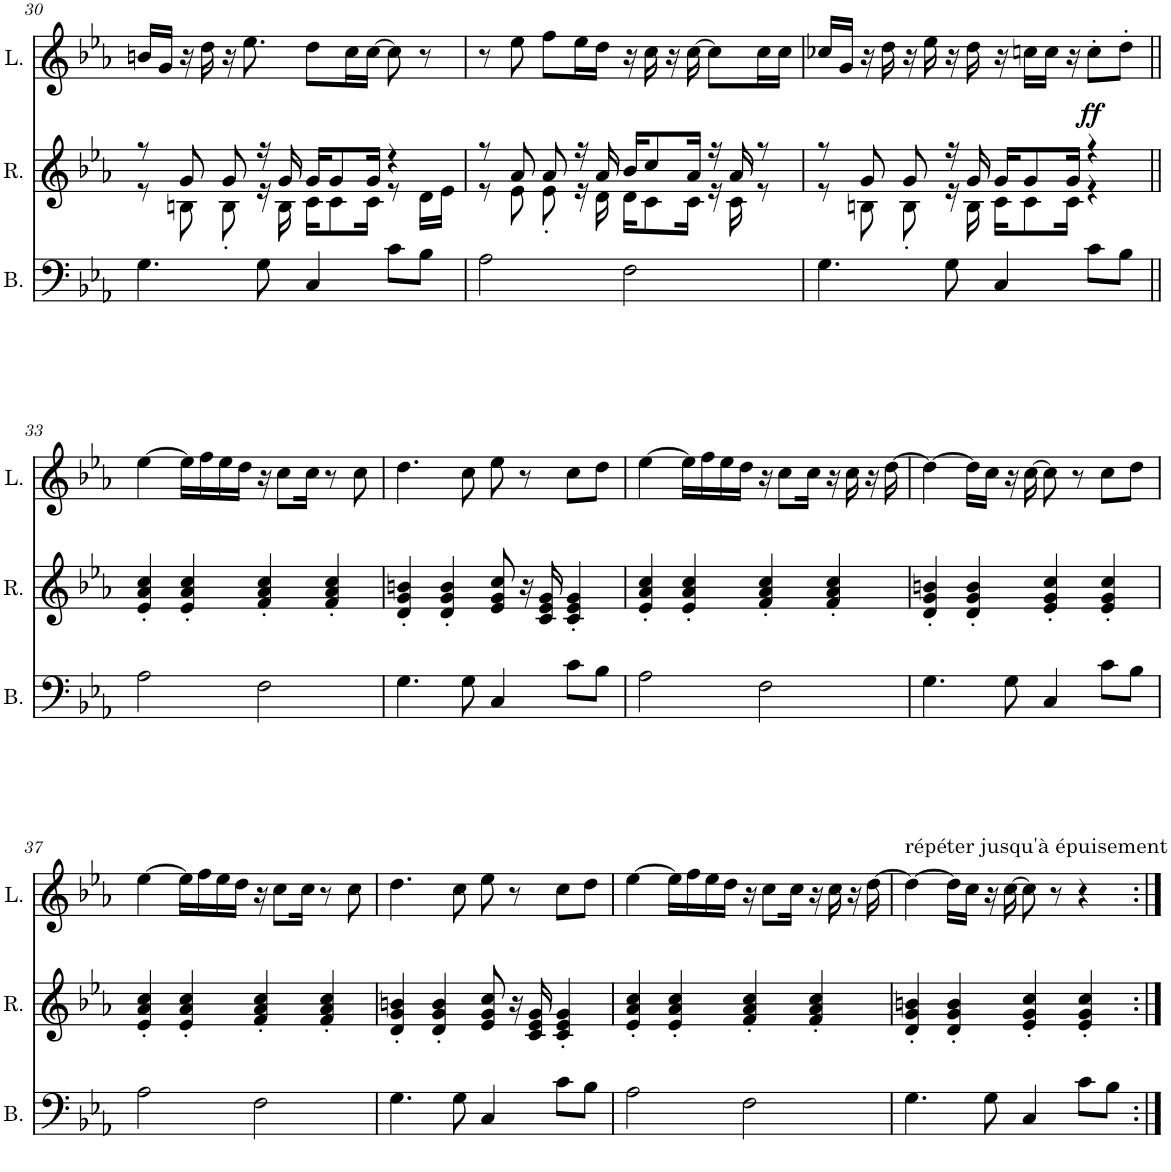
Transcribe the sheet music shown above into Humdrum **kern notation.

**kern	**kern	**kern	**dynam
*part3	*part2	*part1	*part1
*staff3	*staff2	*staff1	*staff1
*I"Bass	*I"Riffs	*I"Lead	*
*I'B.	*I'R.	*I'L.	*
!!LO:PB:g=z
*clefF4	*clefG2	*clefG2	*
*	*Trd5c9	*Trd1c2	*
*k[b-e-a-]	*k[b-e-a-]	*k[b-e-a-]	*
*M4/4	*M4/4	*M4/4	*
=30	=30	=30	=30
*	*^	*	*
4.G\	8r	8r	16bn/LL	.
.	.	.	16g/JJ	.
.	8g/	8Bn\	16r	.
.	.	.	16dd\	.
.	8g/	8B'\	16r	.
.	.	.	8.ee-\	.
8G\	16r	16r	.	.
.	16g/	16B\	.	.
4C/	16g/KL	16c\KL	8dd\L	.
.	8g/	8c\	.	.
.	.	.	16cc\L	.
.	16g/Jk	16c\Jk	[16cc\JJ	.
8c\L	4r	8r	8cc\]	.
8B-\J	.	16d\LL	8r	.
.	.	16e-\JJ	.	.
=31	=31	=31	=31	=31
2A-\	8r	8r	8r	.
.	8a-/	8e-\	8ee-\	.
.	8a-/	8e-'\	8ff\L	.
.	16r	16r	16ee-\L	.
.	16a-/	16d\	16dd\JJ	.
2F\	16b-/KL	16d\KL	16r	.
.	8cc/	8c\	16cc\	.
.	.	.	16r	.
.	16a-/Jk	16c\Jk	[16cc\	.
.	16r	16r	8cc\L]	.
.	16a-/	16c\	.	.
.	8r	8r	16cc\L	.
.	.	.	16cc\JJ	.
=32	=32	=32	=32	=32
4.G\	8r	8r	16cc-X/LL	.
.	.	.	16g/JJ	.
.	8g/	8Bn\	16r	.
.	.	.	16dd\	.
.	8g/	8B'\	16r	.
.	.	.	16ee-\	.
8G\	16r	16r	16r	.
.	16g/	16B\	16dd\	.
4C/	16g/KL	16c\KL	16r	.
.	8g/	8c\	16ccn\LL	.
.	.	.	16cc\JJ	.
.	16g/Jk	16c\Jk	16r	.
!	!	!	!	!LO:DY:b
8c\L	4r	4r	8cc'\L	ff
8B-\J	.	.	8dd'\J	.
*	*v	*v	*	*
!!LO:LB:g=z
=33||	=33||	=33||	=33||
2A-\	4e-/' 4a-/' 4cc/'	[4ee-\	.
.	4e-/' 4a-/' 4cc/'	16ee-\LL]	.
.	.	16ff\	.
.	.	16ee-\	.
.	.	16dd\JJ	.
2F\	4f/' 4a-/' 4cc/'	16r	.
.	.	8cc\L	.
.	.	16cc\Jk	.
.	4f/' 4a-/' 4cc/'	8r	.
.	.	8cc\	.
=34	=34	=34	=34
4.G\	4d/' 4g/' 4bn/'	4.dd\	.
.	4d/' 4g/' 4b/'	.	.
8G\	.	8cc\	.
4C/	8e-/ 8g/ 8cc/	8ee-\	.
.	16r	8r	.
.	16c/ 16e-/ 16g/	.	.
8c\L	4c/' 4e-/' 4g/'	8cc\L	.
8B-\J	.	8dd\J	.
=35	=35	=35	=35
2A-\	4e-/' 4a-/' 4cc/'	[4ee-\	.
.	4e-/' 4a-/' 4cc/'	16ee-\LL]	.
.	.	16ff\	.
.	.	16ee-\	.
.	.	16dd\JJ	.
2F\	4f/' 4a-/' 4cc/'	16r	.
.	.	8cc\L	.
.	.	16cc\Jk	.
.	4f/' 4a-/' 4cc/'	16r	.
.	.	16cc\	.
.	.	16r	.
.	.	[16dd\	.
=36	=36	=36	=36
4.G\	4d/' 4g/' 4bn/'	4dd\_	.
.	4d/' 4g/' 4b/'	16dd\LL]	.
.	.	16cc\JJ	.
8G\	.	16r	.
.	.	[16cc\	.
4C/	4e-/' 4g/' 4cc/'	8cc\]	.
.	.	8r	.
8c\L	4e-/' 4g/' 4cc/'	8cc\L	.
8B-\J	.	8dd\J	.
!!LO:LB:g=z
=37	=37	=37	=37
2A-\	4e-/' 4a-/' 4cc/'	[4ee-\	.
.	4e-/' 4a-/' 4cc/'	16ee-\LL]	.
.	.	16ff\	.
.	.	16ee-\	.
.	.	16dd\JJ	.
2F\	4f/' 4a-/' 4cc/'	16r	.
.	.	8cc\L	.
.	.	16cc\Jk	.
.	4f/' 4a-/' 4cc/'	8r	.
.	.	8cc\	.
=38	=38	=38	=38
4.G\	4d/' 4g/' 4bn/'	4.dd\	.
.	4d/' 4g/' 4b/'	.	.
8G\	.	8cc\	.
4C/	8e-/ 8g/ 8cc/	8ee-\	.
.	16r	8r	.
.	16c/ 16e-/ 16g/	.	.
8c\L	4c/' 4e-/' 4g/'	8cc\L	.
8B-\J	.	8dd\J	.
=39	=39	=39	=39
2A-\	4e-/' 4a-/' 4cc/'	[4ee-\	.
.	4e-/' 4a-/' 4cc/'	16ee-\LL]	.
.	.	16ff\	.
.	.	16ee-\	.
.	.	16dd\JJ	.
2F\	4f/' 4a-/' 4cc/'	16r	.
.	.	8cc\L	.
.	.	16cc\Jk	.
.	4f/' 4a-/' 4cc/'	16r	.
.	.	16cc\	.
.	.	16r	.
.	.	[16dd\	.
=40	=40	=40	=40
!	!	!LO:TX:a:t=répéter jusqu'à épuisement	!
4.G\	4d/' 4g/' 4bn/'	4dd\_	.
.	4d/' 4g/' 4b/'	16dd\LL]	.
.	.	16cc\JJ	.
8G\	.	16r	.
.	.	[16cc\	.
4C/	4e-/' 4g/' 4cc/'	8cc\]	.
.	.	8r	.
8c\L	4e-/' 4g/' 4cc/'	4r	.
8B-\J	.	.	.
=:|!	=:|!	=:|!	=:|!
*-	*-	*-	*-
